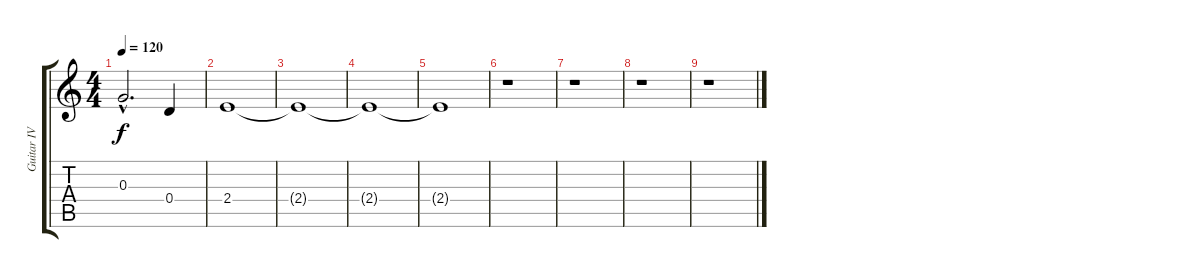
\track ("Guitar IV (Jun)" "Guitar IV ") {instrument acousticguitarsteel}
\staff {score tabs}
\tuning (E4 B3 G3 D3 A2 E2) {hide}
\ts (4 4)
\tempo 120
\clef g2
\ks c
0.3{hac}.2{d dy f} 0.4.4 |
2.4.1 |
2.4{t}.1 |
2.4{t}.1 |
2.4{t}.1 |
r.1 |
r.1 |
r.1 |
r.1
